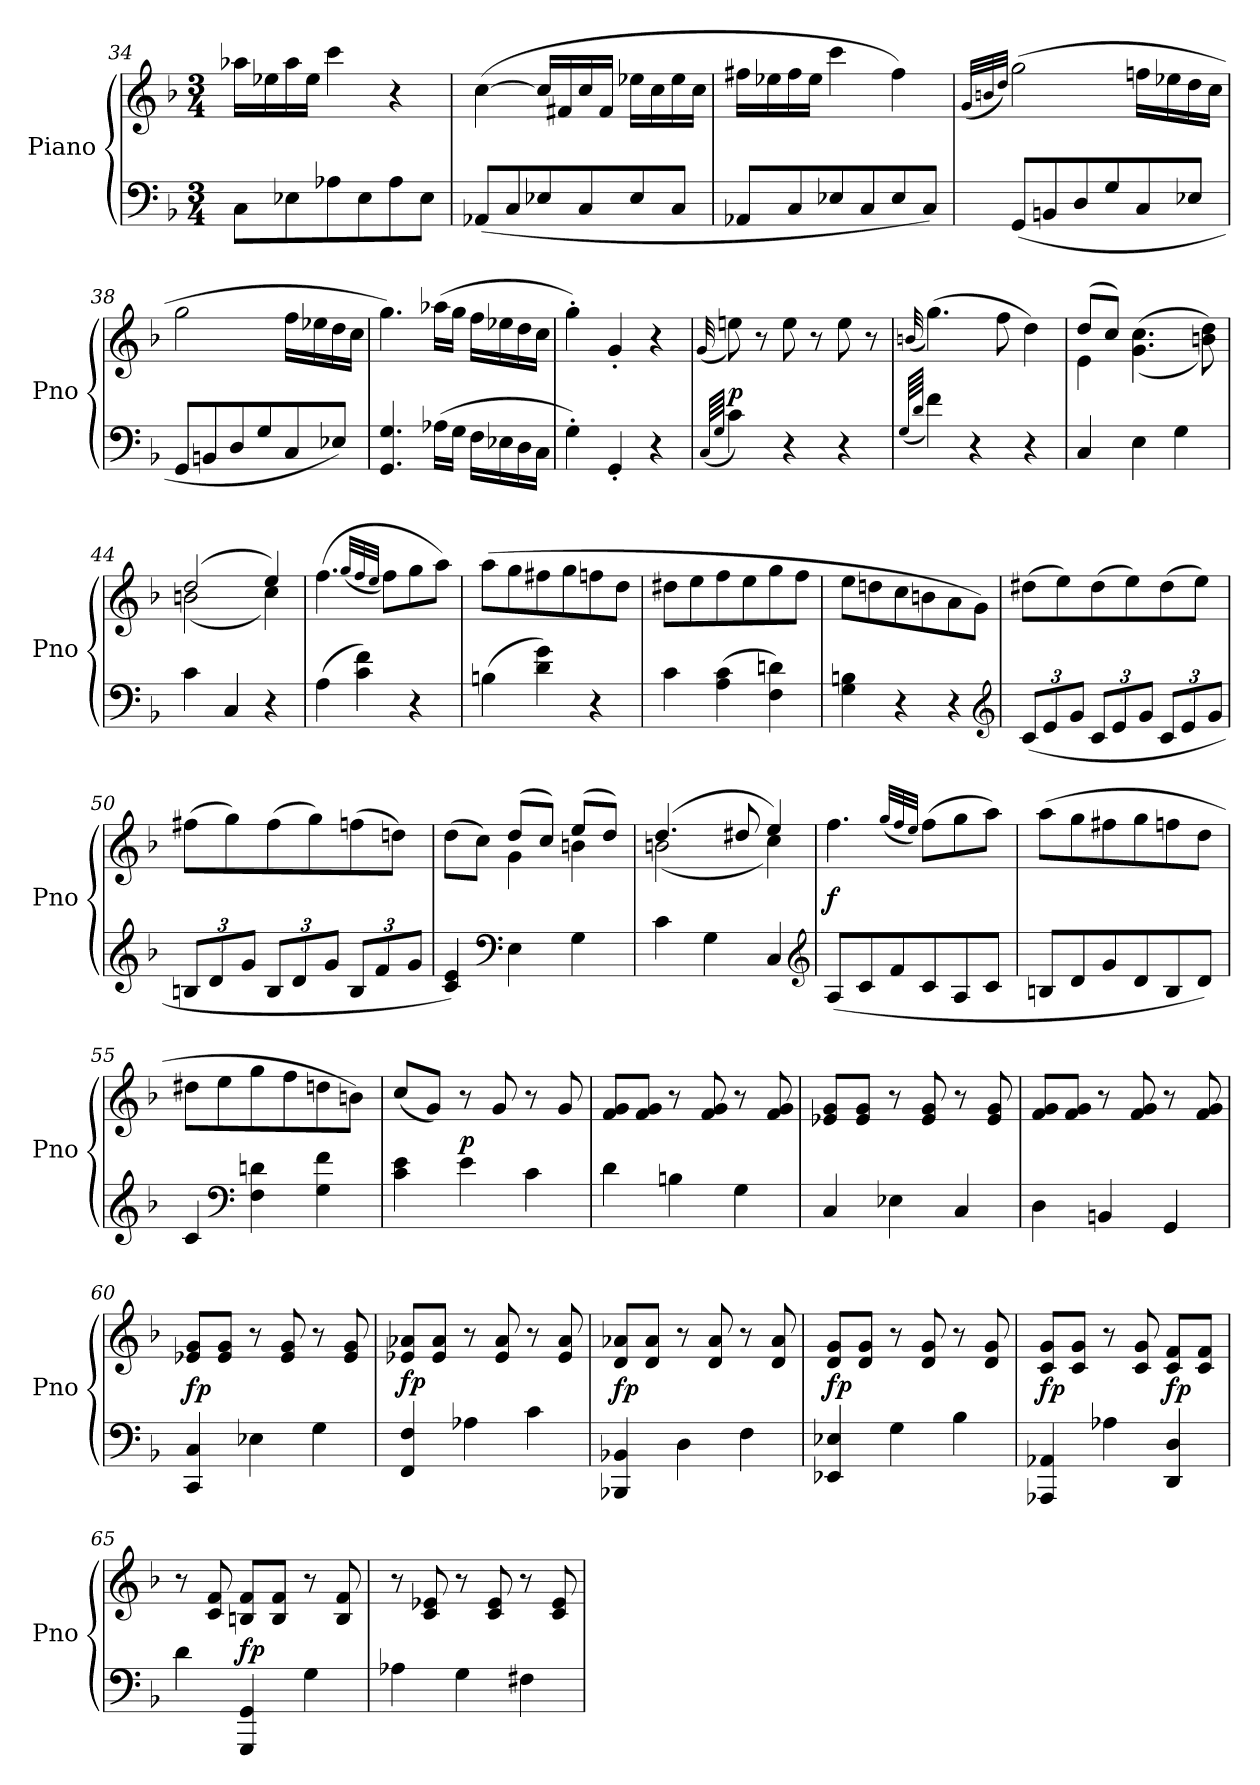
**kern	**kern	**dynam
*part1	*part1	*part1
*staff2	*staff1	*staff1/2
*I"Piano	*	*
*I'Pno	*	*
*clefF4	*clefG2	*
*k[b-]	*k[b-]	*
*F:	*F:	*
*M3/4	*M3/4	*
=34	=34	=34
8CL	16aa-XLL	.
.	16ee-X	.
8E-X	16aa-	.
.	16ee-JJ	.
8A-X	4ccc	.
8E-	.	.
8A-	4r	.
8E-J	.	.
=35	=35	=35
(8AA-XL	([4cc	.
8C	.	.
8E-X	16ccLL]	.
.	16f#X	.
8C	16cc	.
.	16f#JJ	.
8E-	16ee-XLL	.
.	16cc	.
8CJ	16ee-	.
.	16ccJJ	.
=36	=36	=36
8AA-XL	16ff#XLL	.
.	16ee-X	.
8C	16ff#	.
.	16ee-JJ	.
8E-X	4ccc	.
8C	.	.
8E-	4ff#)	.
8CJ)	.	.
=37	=37	=37
.	(32qg/LLL	.
.	32qbn/	.
.	32qdd/JJJ)	.
(8GGL	(2gg	.
8BBn	.	.
8D	.	.
8G	.	.
8C	16ffnLL	.
.	16ee-X	.
8E-XJ	16dd	.
.	16ccJJ	.
=38	=38	=38
8GGL	2gg	.
8BBn	.	.
8D	.	.
8G	.	.
8C	16ffLL	.
.	16ee-X	.
8E-XJ)	16dd	.
.	16ccJJ	.
=39	=39	=39
4.GG 4.G	4.gg)	.
(16A-XLL	(16aa-XLL	.
16GJJ	16ggJJ	.
16FLL	16ffLL	.
16E-X	16ee-X	.
16D	16dd	.
16CJJ	16ccJJ	.
=40	=40	=40
4G')	4gg')	.
4GG'	4g'	.
4r	4r	.
=41	=41	=41
(>64qC/LLLL	.	.
64qG/JJJJ	(>32qqg	.
4c)	8een)	p
.	8r	.
4r	8ee	.
.	8r	.
4r	8ee	.
.	8r	.
=42	=42	=42
(>64qG/LLLL	.	.
64qd/JJJJ	(<32qqbn/	.
4f)	(4.gg)	.
4r	.	.
.	8ff	.
4r	4dd)	.
=43	=43	=43
*	*^	*
4C	(8ddL	4e	.
.	8ccJ)	.	.
4E	2ryy	(<(>4.g\ 4.cc\	.
4G	.	.	.
.	.	8bn 8dd))	.
=44	=44	=44	=44
4c	(2dd	(2bn	.
4C	.	.	.
4r	4ee)	4cc)	.
*	*v	*v	*
=45	=45	=45
(4A	(4.ff	.
4c 4f)	.	.
.	(32qgg/LLL	.
.	32qff/	.
.	32qee/JJJ	.
.	8ffL)	.
4r	8gg	.
.	8aaJ)	.
=46	=46	=46
(4Bn	(8aaL	.
.	8gg	.
4d 4g)	8ff#X	.
.	8gg	.
4r	8ffn	.
.	8ddJ	.
=47	=47	=47
4c	8dd#XL	.
.	8ee	.
(4A 4c	8ff	.
.	8ee	.
4F 4dn)	8gg	.
.	8ffJ	.
=48	=48	=48
4G 4Bn	8eeL	.
.	8ddn	.
4r	8cc	.
.	8bn	.
4r	8a	.
.	8gJ)	.
*clefG2	*	*
=49	=49	=49
(12cL	(8dd#XL	.
12e	.	.
.	8ee)	.
12gJ	.	.
12cL	(8dd#	.
12e	.	.
.	8ee)	.
12gJ	.	.
12cL	(8dd#	.
12e	.	.
.	8eeJ)	.
12gJ	.	.
=50	=50	=50
12BnL	(8ff#XL	.
12d	.	.
.	8gg)	.
12gJ	.	.
12BL	(8ff#	.
12d	.	.
.	8gg)	.
12gJ	.	.
12BL	(8ffn	.
12f	.	.
.	8ddnJ)	.
12gJ	.	.
=51	=51	=51
*	*^	*
4c 4e)	4ryy	(8ddL	.
.	.	8ccJ)	.
*clefF4	*	*	*
4E	(8ddL	4g	.
.	8ccJ)	.	.
4G	(8eeL	4bn	.
.	8ddJ)	.	.
=52	=52	=52	=52
4c	(4.dd	(2bn	.
4G	.	.	.
.	8dd#X	.	.
4C	4ee)	4cc)	.
*	*v	*v	*
*clefG2	*	*
=53	=53	=53
(8AL	4.ff	f
8c	.	.
8f	.	.
.	(32qgg/LLL	.
.	32qff/	.
.	32qee/JJJ)	.
8c	(8ffL	.
8A	8gg	.
8cJ	8aaJ)	.
=54	=54	=54
8BnL	(8aaL	.
8d	8gg	.
8g	8ff#X	.
8d	8gg	.
8B	8ffn	.
8dJ)	8ddJ	.
=55	=55	=55
4c	8dd#XL	.
.	8ee	.
*clefF4	*	*
4F 4dn	8gg	.
.	8ff	.
4G 4f	8ddn	.
.	8bnJ)	.
=56	=56	=56
4c 4e	(8ccL	.
.	8gJ)	.
4e	8r	p
.	8g	.
4c	8r	.
.	8g	.
=57	=57	=57
4d	8f 8gL	.
.	8f 8gJ	.
4Bn	8r	.
.	8f 8g	.
4G	8r	.
.	8f 8g	.
=58	=58	=58
4C	8e-X 8gL	.
.	8e- 8gJ	.
4E-X	8r	.
.	8e- 8g	.
4C	8r	.
.	8e- 8g	.
=59	=59	=59
4D	8f 8gL	.
.	8f 8gJ	.
4BBn	8r	.
.	8f 8g	.
4GG	8r	.
.	8f 8g	.
=60	=60	=60
4CC 4C	8e-X 8gL	fp
.	8e- 8gJ	.
4E-X	8r	.
.	8e- 8g	.
4G	8r	.
.	8e- 8g	.
=61	=61	=61
4FF 4F	8e-X 8a-XL	fp
.	8e- 8a-J	.
4A-X	8r	.
.	8e- 8a-	.
4c	8r	.
.	8e- 8a-	.
=62	=62	=62
4BBB-X 4BB-X	8d 8a-XL	fp
.	8d 8a-J	.
4D	8r	.
.	8d 8a-	.
4F	8r	.
.	8d 8a-	.
=63	=63	=63
4EE-X 4E-X	8d 8gL	fp
.	8d 8gJ	.
4G	8r	.
.	8d 8g	.
4B-	8r	.
.	8d 8g	.
=64	=64	=64
4AAA-X 4AA-X	8c 8gL	fp
.	8c 8gJ	.
4A-X	8r	.
.	8c 8g	.
4DD 4D	8c 8fL	fp
.	8c 8fJ	.
=65	=65	=65
4d	8r	.
.	8c 8f	.
4GGG 4GG	8Bn 8fL	fp
.	8B 8fJ	.
4G	8r	.
.	8B 8f	.
=66	=66	=66
4A-X	8r	.
.	8c 8e-X	.
4G	8r	.
.	8c 8e-	.
4F#X	8r	.
.	8c 8e-	.
=	=	=
*-	*-	*-
